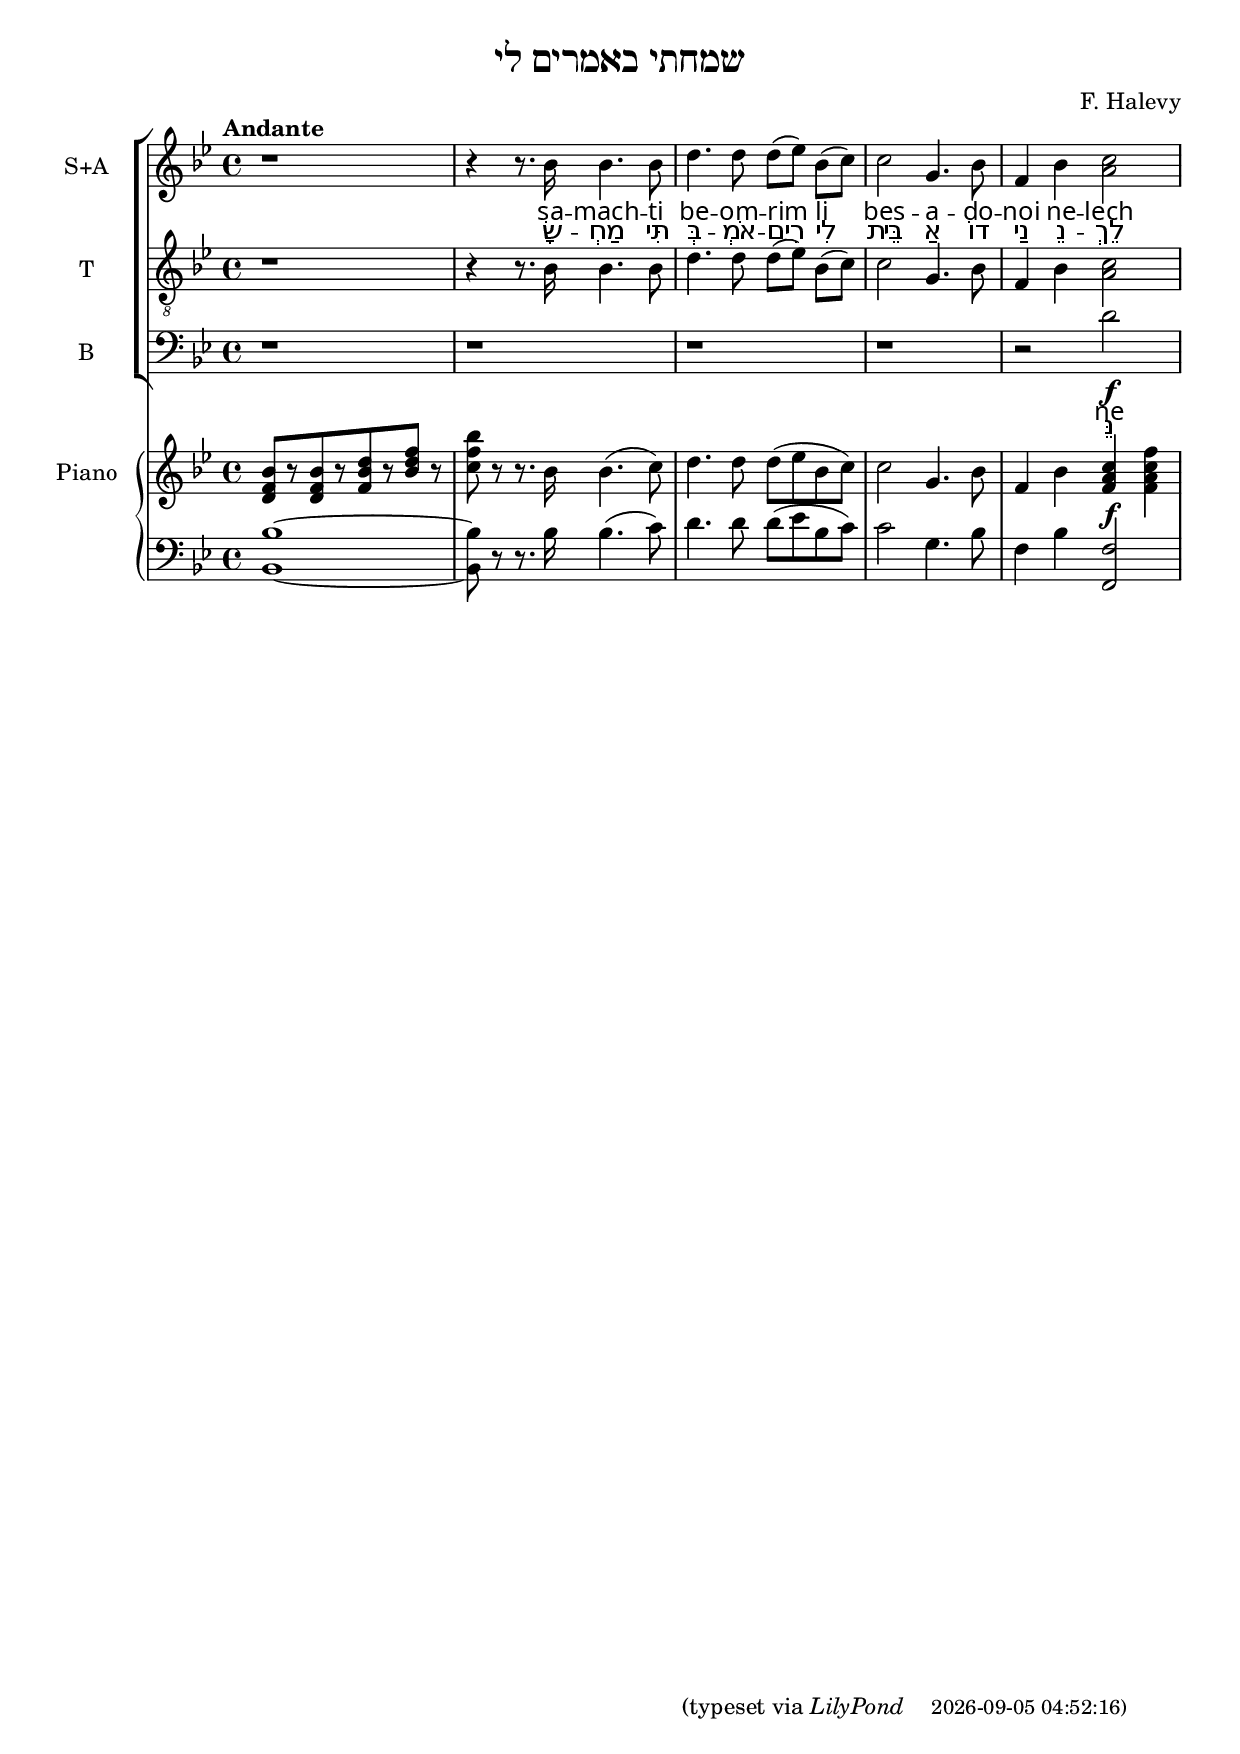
\include "english.ly"
\version "2.16.2"

global = {
  \key bf \major
  \time 4/4
  \tempo "Andante"
}

saMusic = \relative c'' {
  r1 | r4 r8. bf16 bf4. bf8 | d4. d8 d8[( ef]) bf[( c]) | c2 g4. bf8 |
    f4 bf <a c>2 | 
}

tenMusic = \relative c' {
  r1 | r4 r8. bf16 bf4. bf8 | d4. d8 d8[( ef]) bf[( c]) | c2 g4. bf8 |
    f4 bf <a c>2 | 
}

basMusic = \relative c' {
  r1 | r1 | r1 | r1 | r2 d2\f |
}

rightHand = \relative c' {
  <d f bf>8[ r8 <d f bf>8 r8 <f bf d> r8 <bf d f>] r8 | 
    <c f bf>8 r8 r8. bf16 bf4.( c8) | d4. d8 d[( ef bf c]) |
    c2 g4. bf8 | f4 bf <f a c> <f a c f> |
}

leftHand = \relative c {
  <bf bf'>1 ~ | <bf bf'>8 r8 r8. bf'16 bf4.( c8) | d4. d8 d[( ef bf c]) |
    c2 g4. bf8 | f4 bf <f, f'>2^\f |
}

%

saLyricsText = \lyricmode {
  sa -- mach -- ti be -- om -- rim  li  bes  -- a -- do -- noi  ne -- 
  lech
}

saHLyricsText = \lyricmode {

שָׂ -- מַחְ תִּי בְּ -- אֹמְ -- רִים לִי בֵּית אַ דוֹ נַי נֵ -- לֵךְ 

% L2r
}

bLyricsText = \lyricmode {
  ne -- lech
}

bHLyricsText = \lyricmode {

נֵּ -- לֵךְ  

% L2R
}


\header {
  title = "שמחתי באמרים לי"

  composer = "F. Halevy"
  % Do not display the tagline for this book
  % tagline = ##f
}

\paper{
  #(set-paper-size "a4")

    system-system-spacing #'basic-distance = #18
    %score-system-spacing =
    %  #'((basic-distance . 30)
    %     (minimum-distance . 20)
    %     (padding . 2)
    %     (stretchability . 30))

  oddFooterMarkup = \markup {
      \hspace #60
      \on-the-fly #last-page { (typeset via \italic "LilyPond"
      \small \typewriter
      % #(ly:export (lilypond-version)))
      \hspace #2
      \small
      \simple #(strftime "%Y-%m-%d %H:%M:%S)" (localtime (current-time)))
      }
  }
  evenFooterMarkup = \oddFooterMarkup
}

\layout { 
  \context { 
    \Staff 
    \override VerticalAxisGroup #'staff-staff-spacing = 
    #'((basic-distance . 8) 
      (minimum-distance . 6) 
      (padding . 0)) 
  } 
}

\layout { 
  \context { 
    \Lyrics
    \override  LyricHyphen #'minimum-distance = #0.8 
    % \override LyricText #'font-size = #-1
    % \override LyricText #'font-size = #3
    % \override LyricText #'font-size = #1.2
    \override LyricText #'font-name = #"David CLM"
    % \override LyricText #'font-size = #4
    \override VerticalAxisGroup #'nonstaff-relatedstaff-spacing = 
    #'((basic-distance . 4) 
      (minimum-distance . 2) 
      (padding . 0)) 
    \override VerticalAxisGroup #'nonstaff-nonstaff-spacing = 
    #'((basic-distance . 1) 
      (minimum-distance . 0) 
      (padding . 0)) 
    \override VerticalAxisGroup #'nonstaff-unrelatedstaff-spacing = 
    #'((basic-distance . 4) 
      (minimum-distance . 2) 
      (padding . 0)) 
  } 
}

\score {
  <<
    \new ChoirStaff <<

      \new Staff = "sa" <<
        \new Voice = "sopalt" {
          \set Staff.instrumentName = "S+A"
          <<
             % \stemUp
               \global \saMusic
          >>
        }
      >>

      \new Lyrics = "salyrics"
      \new Lyrics = "saHlyrics"

      \new Staff = "ten" <<
        \clef "G_8"
        \new Voice = "tenors" {
          \set Staff.instrumentName = "T"
          <<
               \global \tenMusic
          >>
        }
      >>

      \new Staff = "bas" <<
        \clef bass
        \new Voice = "basses" {
          \set Staff.instrumentName = "B"
          <<
               \global \basMusic
          >>
        }
      >>

      \new Lyrics = "blyrics"
      \new Lyrics = "bHlyrics"

      \context Lyrics = "salyrics" {
        \lyricsto "sopalt" {
          \saLyricsText
        }
      }
      \context Lyrics = "saHlyrics" {
        \lyricsto "sopalt" {
          \saHLyricsText
        }
      }

      \context Lyrics = "blyrics" {
        \lyricsto "basses" {
          \bLyricsText
        }
      }
      \context Lyrics = "bHlyrics" {
        \lyricsto "basses" {
          \bHLyricsText
        }
      }

    >>

    \new PianoStaff <<
      \new Staff = "rh" <<
	\set Staff.instrumentName = "Piano" 
	\set Staff.printPartCombineTexts = ##f
	<< \global \rightHand >>
      >>
      \new Staff = "lh" <<
	\clef bass
	\set Staff.printPartCombineTexts = ##f
	<< \global \leftHand >>
      >>
    >>

  >>

  \header { }

  \layout {
    % $(layout-set-staff-size 17)
    % \override LyricText #'font-size = #1.81
    \context {
      \Staff
    }
  }
}
